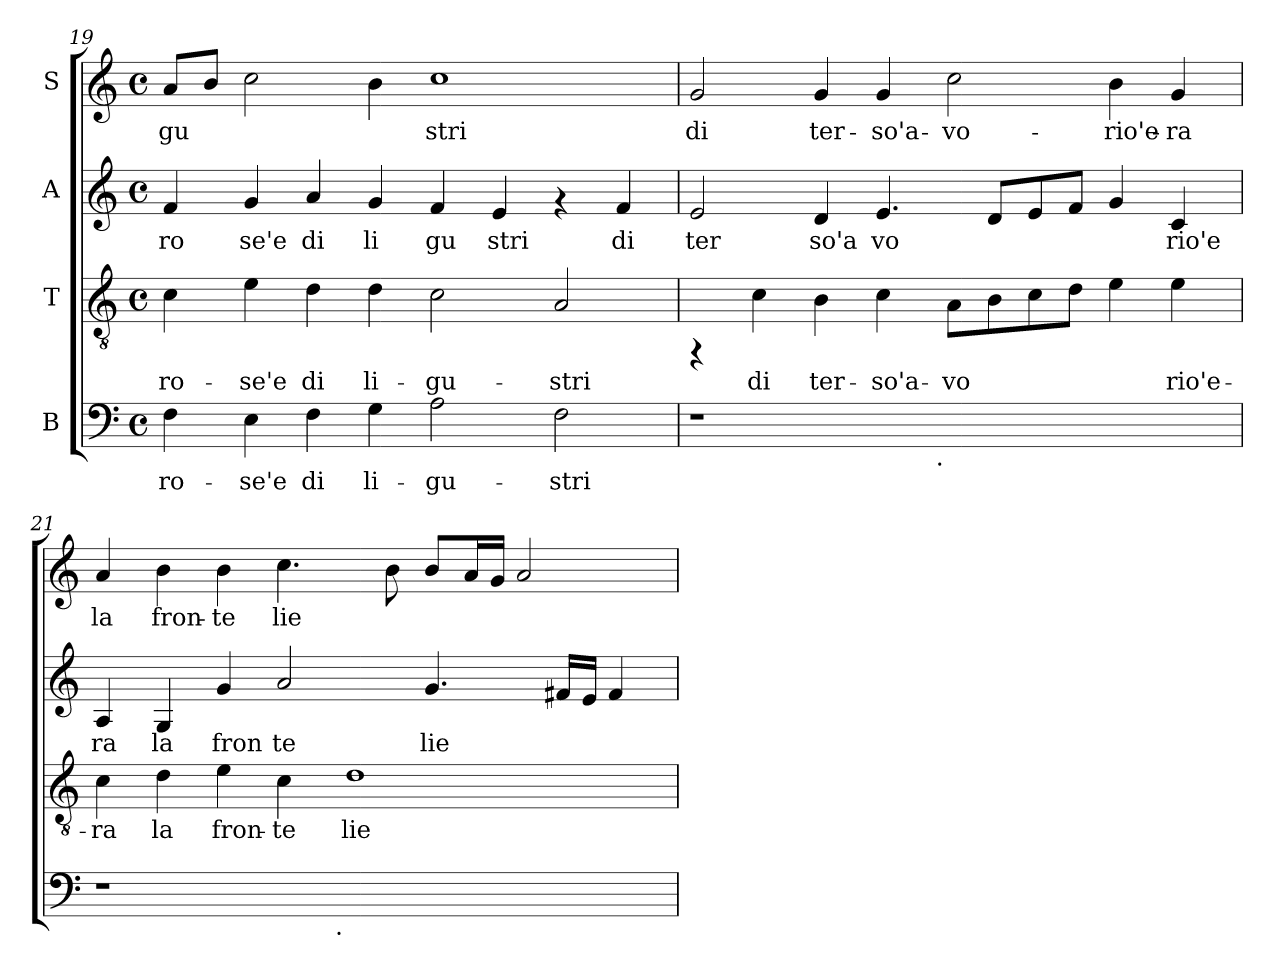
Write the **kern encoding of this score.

**kern	**text	**kern	**text	**kern	**text	**kern	**text
*part4	*part4	*part3	*part3	*part2	*part2	*part1	*part1
*staff4	*staff4	*staff3	*staff3	*staff2	*staff2	*staff1	*staff1
*I"B	*	*I"T	*	*I"A	*	*I"S	*
!!LO:PB:g=z
*clefF4	*	*clefGv2	*	*clefG2	*	*clefG2	*
*k[]	*	*k[]	*	*k[]	*	*k[]	*
*C:	*	*C:	*	*C:	*	*C:	*
*M4/4	*	*M4/4	*	*M4/4	*	*M4/4	*
*met(c)	*	*met(c)	*	*met(c)	*	*met(c)	*
=19	=19	=19	=19	=19	=19	=19	=19
!	!LO:LY:b:cj	!	!LO:LY:b:cj	!	!LO:LY:b:cj	!	!LO:LY:b:cj
4F\	ro-	4c\	ro-	4f/	ro	8a/L	-gu-
!	!	!	!	!	!	!	!LO:LY:b:cj
.	.	.	.	.	.	8b/J	--
!	!LO:LY:b:cj	!	!LO:LY:b:cj	!	!LO:LY:b:cj	!	!LO:LY:b:cj
4E\	-se'e	4e\	-se'e	4g/	se'e	2cc\	--
!	!LO:LY:b:cj	!	!LO:LY:b:cj	!	!LO:LY:b:cj	!	!
4F\	di	4d\	di	4a/	di	.	.
!	!LO:LY:b:cj	!	!LO:LY:b:cj	!	!LO:LY:b:cj	!	!LO:LY:b:cj
4G\	li-	4d\	li-	4g/	li	4b\	--
!	!LO:LY:b:cj	!	!LO:LY:b:cj	!	!LO:LY:b:cj	!	!LO:LY:b:cj
2A\	-gu-	2c\	-gu-	4f/	gu	1cc	-stri
!	!	!	!	!	!LO:LY:b:cj	!	!
.	.	.	.	4e/	stri	.	.
!	!LO:LY:b:cj	!	!LO:LY:b:cj	!	!	!	!
2F\	-stri	2A/	-stri	4rf	.	.	.
!	!	!	!	!	!LO:LY:b:cj	!	!
.	.	.	.	4f/	di	.	.
=20	=20	=20	=20	=20	=20	=20	=20
!	!	!	!	!	!LO:LY:b:cj	!	!LO:LY:b:cj
*^	*	*	*	*	*	*	*
1r	2ryy	.	4rFF	.	2e/	ter	2g/	di
!	!	!	!	!LO:LY:b:cj	!	!	!	!
.	.	.	4c\	di	.	.	.	.
!	!	!	!	!LO:LY:b:cj	!	!LO:LY:b:cj	!	!LO:LY:b:cj
.	4ryy	.	4B\	ter-	4d/	so'a	4g/	ter-
!	!	!	!	!LO:LY:b:cj	!	!LO:LY:b:cj	!	!LO:LY:b:cj
.	8...ryy	.	4c\	-so'a-	4.e/	vo	4g/	-so'a-
!	!LO:TX:b:t=.	!	!	!	!	!	!	!
.	1ryy	.	.	.	.	.	.	.
!	!	!	!	!LO:LY:b:cj	!	!	!	!LO:LY:b:cj
1ryy	.	.	8A\L	-vo-	.	.	2cc\	-vo-
!	!	!	!	!LO:LY:b:cj	!	!LO:LY:b:cj	!	!
.	.	.	8B\	--	8d/L	.	.	.
!	!	!	!	!LO:LY:b:cj	!	!LO:LY:b:cj	!	!
.	.	.	8c\	--	8e/	.	.	.
!	!	!	!	!LO:LY:b:cj	!	!LO:LY:b:cj	!	!
.	.	.	8d\J	--	8f/J	.	.	.
!	!	!	!	!LO:LY:b:cj	!	!LO:LY:b:cj	!	!LO:LY:b:cj
.	.	.	4e\	--	4g/	.	4b\	-rio'e-
!	!	!	!	!LO:LY:b:cj	!	!LO:LY:b:cj	!	!LO:LY:b:cj
.	.	.	4e\	-rio'e-	4c/	rio'e	4g/	-ra
.	64ryy	.	.	.	.	.	.	.
=21	=21	=21	=21	=21	=21	=21	=21	=21
!	!	!	!	!LO:LY:b:cj	!	!LO:LY:b:cj	!	!LO:LY:b:cj
1r	2ryy	.	4c\	-ra	4A/	ra	4a/	la
!	!	!	!	!LO:LY:b:cj	!	!LO:LY:b:cj	!	!LO:LY:b:cj
.	.	.	4d\	la	4G/	la	4b\	fron-
!	!	!	!	!LO:LY:b:cj	!	!LO:LY:b:cj	!	!LO:LY:b:cj
.	4ryy	.	4e\	fron-	4g/	fron	4b\	-te
!	!	!	!	!LO:LY:b:cj	!	!LO:LY:b:cj	!	!LO:LY:b:cj
.	8...ryy	.	4c\	-te	2a/	te	4.cc\	lie-
!	!LO:TX:b:t=.	!	!	!	!	!	!	!
.	1ryy	.	.	.	.	.	.	.
!	!	!	!	!LO:LY:b:cj	!	!	!	!
1ryy	.	.	1d	lie-	.	.	.	.
!	!	!	!	!	!	!	!	!LO:LY:b:cj
.	.	.	.	.	.	.	8b\	--
!	!	!	!	!	!	!LO:LY:b:cj	!	!LO:LY:b:cj
.	.	.	.	.	4.g/	lie	8b/L	--
!	!	!	!	!	!	!	!	!LO:LY:b:cj
.	.	.	.	.	.	.	16a/	--
!	!	!	!	!	!	!	!	!LO:LY:b:cj
.	.	.	.	.	.	.	16g/J	--
!	!	!	!	!	!	!	!	!LO:LY:b:cj
.	.	.	.	.	.	.	2a/	--
!	!	!	!	!	!	!LO:LY:b:cj	!	!
.	.	.	.	.	16f#/L	.	.	.
!	!	!	!	!	!	!LO:LY:b:cj	!	!
.	.	.	.	.	16e/J	.	.	.
!	!	!	!	!	!	!LO:LY:b:cj	!	!
.	.	.	.	.	4f#/	.	.	.
.	64ryy	.	.	.	.	.	.	.
*v	*v	*	*	*	*	*	*	*
=	=	=	=	=	=	=	=
*-	*-	*-	*-	*-	*-	*-	*-
